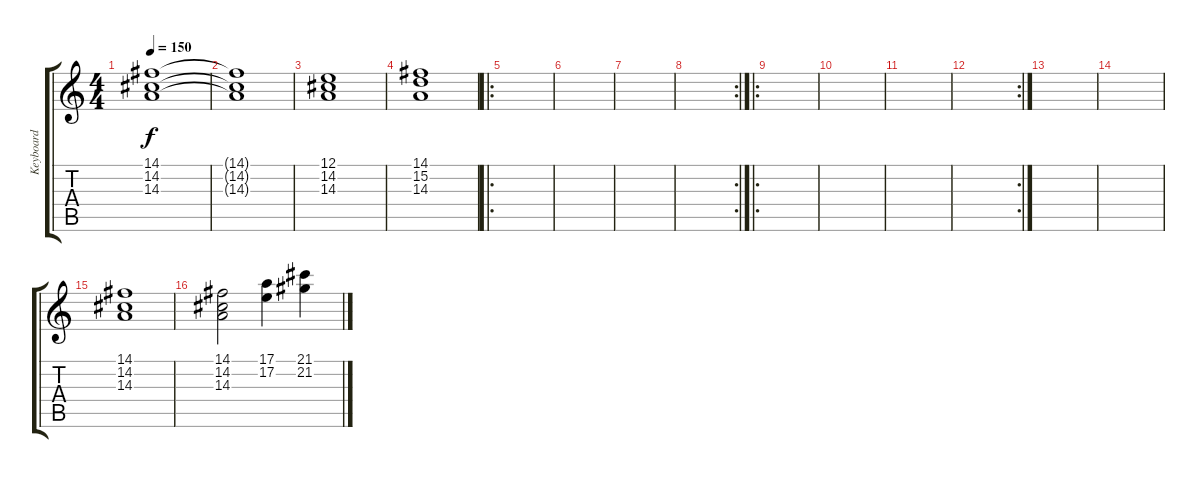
\track ("Keyboard" "Keyboard") {instrument stringensemble1}
\staff {score tabs}
\tuning (E4 B3 G3 D3 A2 E2) {hide}
\ts (4 4)
\tempo 150
\clef g2
\ks c
(14.1 14.2 14.3).1{dy f} |
(14.1{t} 14.2{t} 14.3{t}).1 |
(12.1 14.2 14.3).1 |
(14.1 15.2 14.3).1 |
\ro
|
|
|
\rc 2
|
\ro
|
|
|
\rc 2
|
|
|
(14.1 14.2 14.3).1 |
(14.1 14.2 14.3).2 (17.1 17.2).4 (21.1 21.2).4
